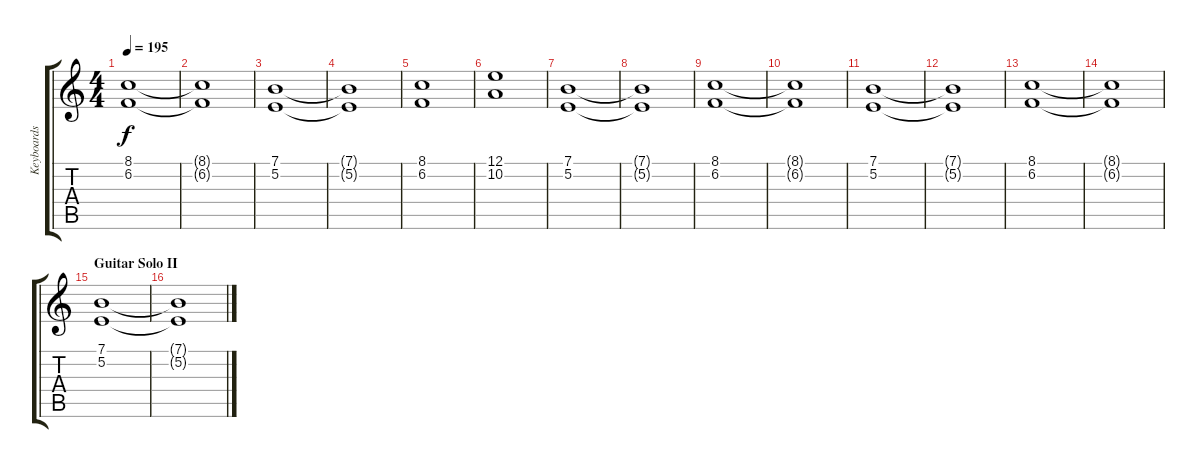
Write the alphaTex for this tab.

\track ("Keyboards" "Keyboards") {instrument choiraahs}
\staff {score tabs}
\tuning (E4 B3 G3 D3 A2 E2) {hide}
\ts (4 4)
\tempo 195
\clef g2
\ks c
(8.1 6.2).1{dy f} |
(8.1{t} 6.2{t}).1 |
(7.1 5.2).1 |
(7.1{t} 5.2{t}).1 |
(8.1 6.2).1 |
(12.1 10.2).1 |
(7.1 5.2).1 |
(7.1{t} 5.2{t}).1 |
(8.1 6.2).1 |
(8.1{t} 6.2{t}).1 |
(7.1 5.2).1 |
(7.1{t} 5.2{t}).1 |
(8.1 6.2).1 |
(8.1{t} 6.2{t}).1 |
\section ("" "Guitar Solo II")
(7.1 5.2).1 |
(7.1{t} 5.2{t}).1
